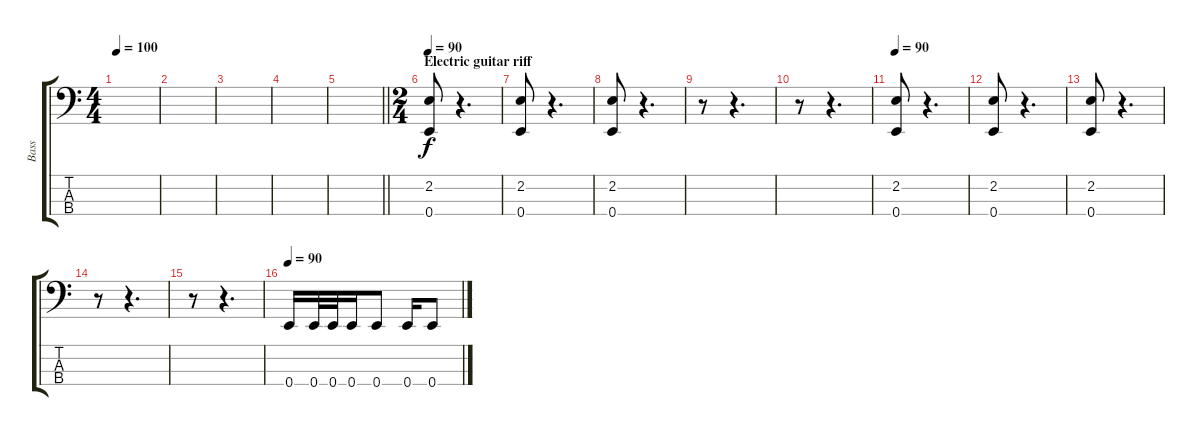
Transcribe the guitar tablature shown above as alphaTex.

\track ("Bass" "Bass") {instrument electricbasspick}
\staff {score tabs}
\tuning (G2 D2 A1 E1) {hide}
\ts (4 4)
\tempo 100
\clef f4
\ks c
|
|
|
|
\barLineRight lightlight
|
\ts (2 4)
\section ("" "Electric guitar riff")
\tempo 90
(2.2 0.4).8 r.4{d} |
(2.2 0.4).8 r.4{d} |
(2.2 0.4).8 r.4{d} |
r.8 r.4{d} |
r.8 r.4{d} |
\tempo 90
(2.2 0.4).8 r.4{d} |
(2.2 0.4).8 r.4{d} |
(2.2 0.4).8 r.4{d} |
r.8 r.4{d} |
r.8 r.4{d} |
\tempo 90
0.4.16 0.4.32 0.4.32 0.4.16 0.4.8 0.4.16 0.4.8
